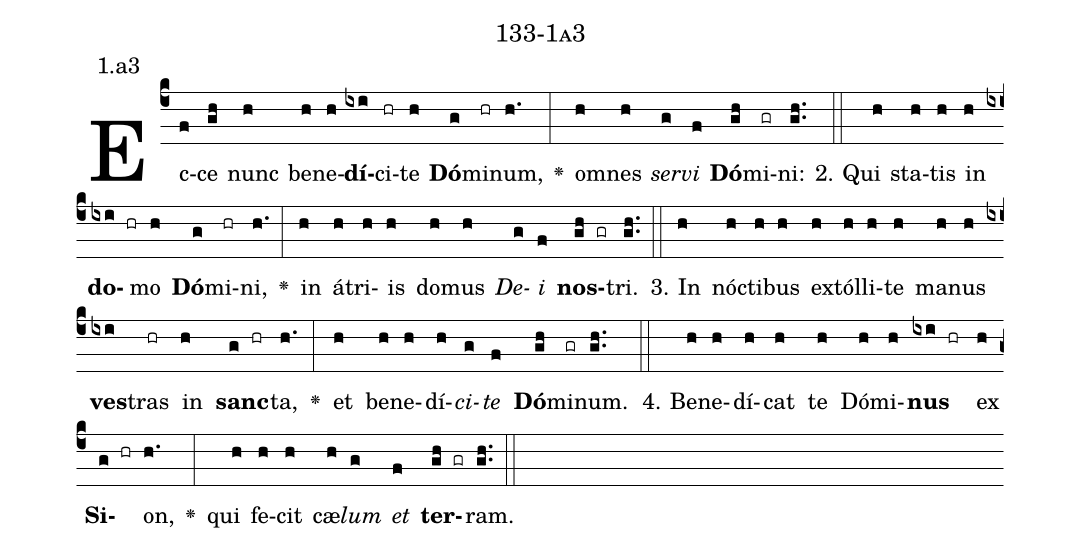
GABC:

name: 133-1a3;
annotation: 1.a3;
%%
(c4)Ec(f)ce(gh) nunc(h) be(h)ne(h)<b>dí</b>(ixi)ci(hr)te(h) <b>Dó</b>(g)mi(hr)num,(h.) <v>\greheightstar</v>(:) om(h)nes(h) <i>ser</i>(g)<i>vi</i>(f) <b>Dó</b>(gh)mi(gr)ni:(gh..) (::)
2. Qui(h) sta(h)tis(h) in(h) <b>do</b>(ixi hr)mo(h) <b>Dó</b>(g)mi(hr)ni,(h.) <v>\greheightstar</v>(:) in(h) á(h)tri(h)is(h) do(h)mus(h) <i>De</i>(g)<i>i</i>(f) <b>nos</b>(gh gr)tri.(gh..) (::)
3. In(h) nóc(h)ti(h)bus(h) ex(h)tól(h)li(h)te(h) ma(h)nus(h) <b>ves</b>(ixi)tras(hr) in(h) <b>sanc</b>(g hr)ta,(h.) <v>\greheightstar</v>(:) et(h) be(h)ne(h)dí(h)<i>ci</i>(g)<i>te</i>(f) <b>Dó</b>(gh)mi(gr)num.(gh..) (::)
4. Be(h)ne(h)dí(h)cat(h) te(h) Dó(h)mi(h)<b>nus</b>(ixi hr) ex(h) <b>Si</b>(g hr)on,(h.) <v>\greheightstar</v>(:) qui(h) fe(h)cit(h) cæ(h)<i>lum</i>(g) <i>et</i>(f) <b>ter</b>(gh gr)ram.(gh..) (::)
